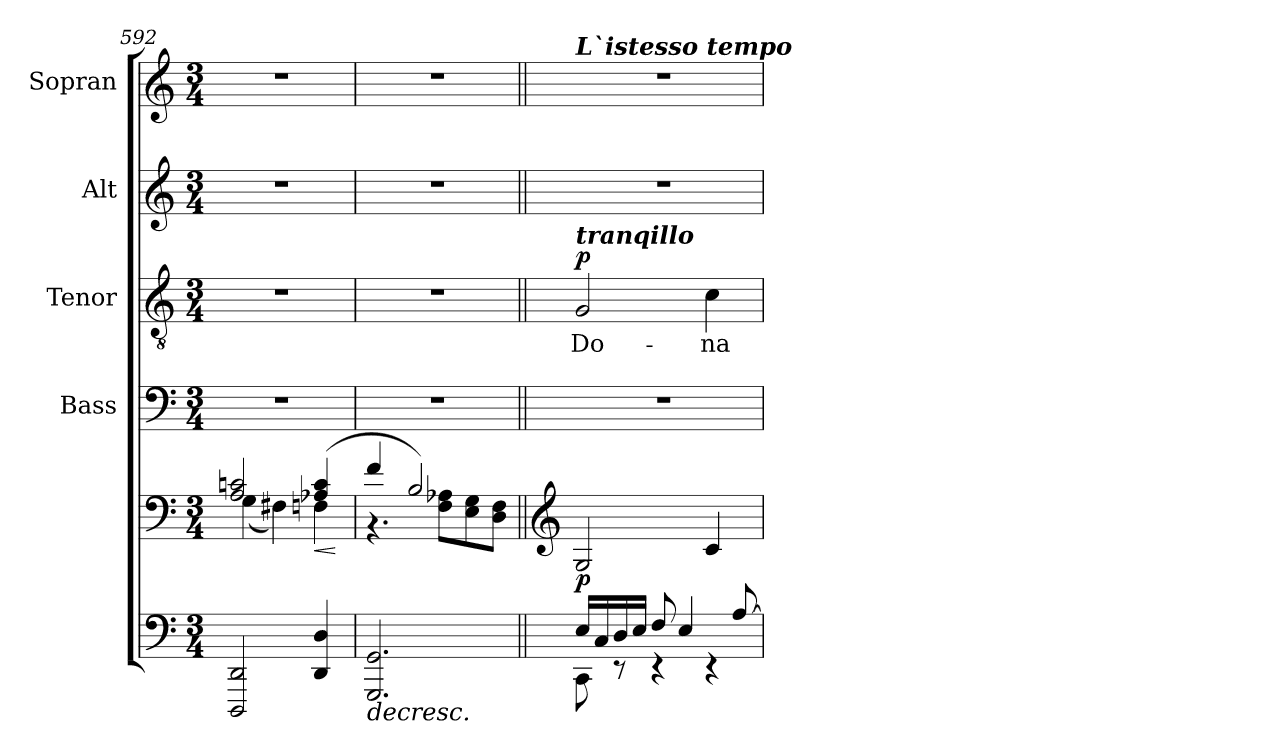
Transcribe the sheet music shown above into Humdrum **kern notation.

**kern	**kern	**dynam	**kern	**kern	**text	**dynam	**kern	**kern
*part5	*part5	*part5	*part4	*part3	*part3	*part3	*part2	*part1
*staff6	*staff5	*staff5/6	*staff4	*staff3	*staff3	*staff3	*staff2	*staff1
*	*	*	*I"Bass	*I"Tenor	*	*	*I"Alt	*I"Sopran
*	*	*	*I'B.	*I'T.	*	*	*I'A.	*I'S.
*clefF4	*clefF4	*	*clefF4	*clefGv2	*	*	*clefG2	*clefG2
*k[]	*k[]	*	*k[]	*k[]	*	*	*k[]	*k[]
*C:	*C:	*	*C:	*C:	*	*	*C:	*C:
*M3/4	*M3/4	*	*M3/4	*M3/4	*	*	*M3/4	*M3/4
=592	=592	=592	=592	=592	=592	=592	=592	=592
*	*^	*	*	*	*	*	*	*
2DDD/ 2DD/	2A/ 2cn/	(<4G\	.	2.r	2.r	.	.	2.r	2.r
.	.	4F#X\)	.	.	.	.	.	.	.
!	!	!	!LO:HP:b	!	!	!	!	!	!
4DD/ 4D/	(4A-X/ 4c/	4Fn\	<	.	.	.	.	.	.
*	*v	*v	*	*	*	*	*	*	*
.	.	[	.	.	.	.	.	.
!!LO:LB:g=z
=593	=593	=593	=593	=593	=593	=593	=593	=593
!	!	!LO:HP:b=2	!	!	!	!	!	!
*	*^	*	*	*	*	*	*	*
2.GGG/ 2.GG/	4f/	4.r	>	2.r	2.r	.	.	2.r	2.r
.	2B/)	.	.	.	.	.	.	.	.
.	.	8F\ 8A-X\L	.	.	.	.	.	.	.
.	.	8E\ 8G\	.	.	.	.	.	.	.
.	.	8D\ 8F\J	.	.	.	.	.	.	.
*	*v	*v	*	*	*	*	*	*	*
=594||	=594||	=594||	=594||	=594||	=594||	=594||	=594||	=594||
*	*clefG2	*	*	*	*	*	*	*
*^	*^	*	*	*	*	*	*	*
!	!	!	!	!	!	!	!	!	!	!LO:TX:a:Bi:t=L`istesso tempo
!	!	!	!	!	!	!LO:TX:a:Bi:t=tranqillo	!	!	!	!
!	!	!LO:TX:a:Bi:t=tranqillo	!	!	!	!	!	!	!	!
!	!	!	!	!LO:DY:b	!	!	!LO:LY:b	!LO:DY:a	!	!
*	*	*v	*v	*	*	*	*	*	*	*
16E/LL	8CC\	2G/	p	2.r	2G/	Do-	p	2.r	2.r
16C/	.	.	.	.	.	.	.	.	.
16D/	8rEE	.	.	.	.	.	.	.	.
16E/JJ	.	.	.	.	.	.	.	.	.
8F/	4rEE	.	.	.	.	.	.	.	.
4E/	.	.	.	.	.	.	.	.	.
!	!	!	!	!	!	!LO:LY:b	!	!	!
.	4rEE	4c/	]	.	4c\	-na	.	.	.
[>8A/	.	.	.	.	.	.	.	.	.
*v	*v	*	*	*	*	*	*	*	*
=	=	=	=	=	=	=	=	=
*-	*-	*-	*-	*-	*-	*-	*-	*-
